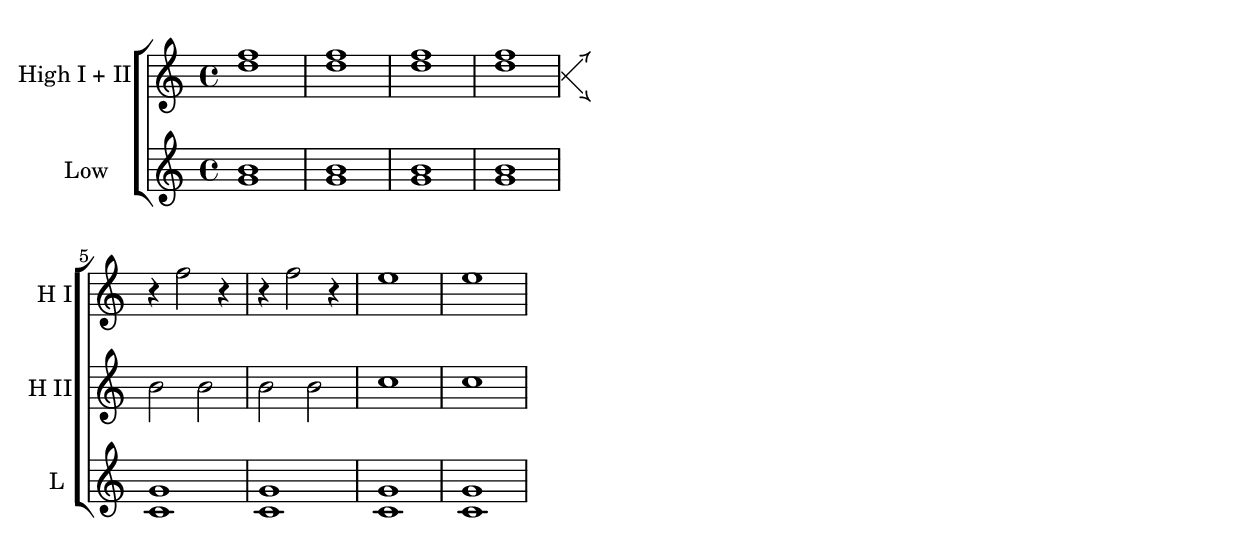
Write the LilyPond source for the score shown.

%% DO NOT EDIT this file manually; it is automatically
%% generated from LSR http://lsr.dsi.unimi.it
%% Make any changes in LSR itself, or in Documentation/snippets/new/ ,
%% and then run scripts/auxiliar/makelsr.py
%%
%% This file is in the public domain.
\version "2.14.2"

\header {
%% Translation of GIT committish: 1cda7b7b8219cb97399b8e7b56c1115aaf82c002
  texidocfr = "
Dans cet extrait est définie la commande @code{\\splitStaffBarLine} qui
ajoute une double flèche après la dernière barre de mesure d'une portée,
indiquant par là que ses différentes voix disposeront de leur propre
portée à la ligne suivante.

"
  doctitlefr = "Ajout d'indicateurs à une portée dédoublée après un saut de ligne"

  lsrtags = "vocal-music, symbols-and-glyphs, staff-notation"

  texidoc = "
This snippet defines the @code{\\splitStaffBarLine} command, which adds
arrows in north-east and south-east directions at a bar line, to denote
that several voices sharing a staff will each continue on a staff of
their own in the next system.

"
  doctitle = "Adding indicators to staves which get split after a break"
} % begin verbatim

#(define-markup-command (arrow-at-angle layout props angle-deg length fill)
   (number? number? boolean?)
   (let* (
          ;; PI-OVER-180 and degrees->radians are taken from flag-styles.scm
          (PI-OVER-180 (/ (atan 1 1) 45))
          (degrees->radians (lambda (degrees) (* degrees PI-OVER-180)))
          (angle-rad (degrees->radians angle-deg))
          (target-x (* length (cos angle-rad)))
          (target-y (* length (sin angle-rad))))
     (interpret-markup layout props
                       (markup
                        #:translate (cons (/ target-x 2) (/ target-y 2))
                        #:rotate angle-deg
                        #:translate (cons (/ length -2) 0)
                        #:concat (#:draw-line (cons length 0)
                                              #:arrow-head X RIGHT fill)))))

splitStaffBarLineMarkup = \markup \with-dimensions #'(0 . 0) #'(0 . 0) {
  \combine
    \arrow-at-angle #45 #(sqrt 8) ##f
    \arrow-at-angle #-45 #(sqrt 8) ##f
}

splitStaffBarLine = {
  \once \override Staff.BarLine #'stencil =
    #(lambda (grob)
       (ly:stencil-combine-at-edge
        (ly:bar-line::print grob)
        X RIGHT
        (grob-interpret-markup grob splitStaffBarLineMarkup)
        0))
  \break
}

\paper {
  ragged-right = ##t
  short-indent = 5\mm
}

\score {
  <<
    \new ChoirStaff <<
      \new Staff \with { instrumentName = #"High I + II" } {
        <<
          \repeat unfold 4 f''1
          \\
          \repeat unfold 4 d''1
        >>
        \splitStaffBarLine
      }
      \new Staff \with { instrumentName = #"Low" } {
        <<
          \repeat unfold 4 b'1
          \\
          \repeat unfold 4 g'1
        >>
      }

      \new Staff \with { shortInstrumentName = #"H I" } {
        R1*4
        \repeat unfold 2 { r4 f''2 r4 } \repeat unfold 2 e''1
      }
      \new Staff \with { shortInstrumentName = #"H II" } {
        R1*4
        \repeat unfold 4 b'2 \repeat unfold 2 c''1
      }
      \new Staff \with { shortInstrumentName = #"L" } {
        R1*4
        <<
          \repeat unfold 4 g'1
          \\
          \repeat unfold 4 c'1
        >>
      }
    >>
  >>
  \layout {
    \context {
      \Staff \RemoveEmptyStaves
      \override VerticalAxisGroup #'remove-first = ##t
    }
  }
}

